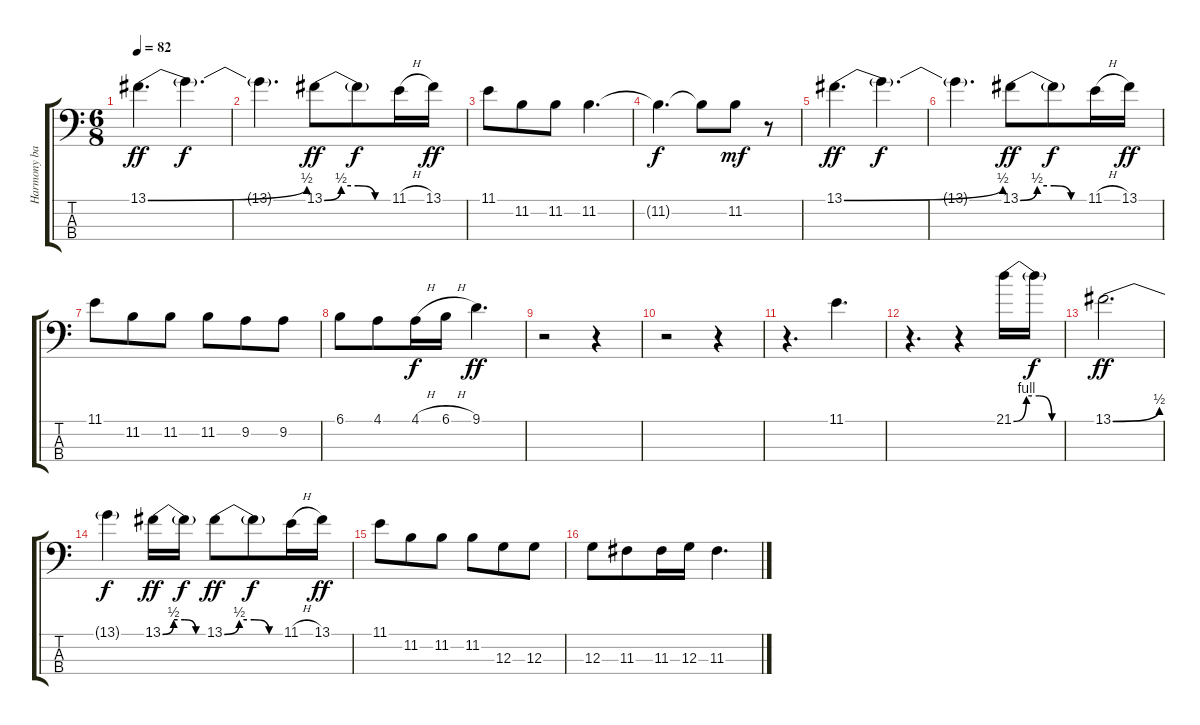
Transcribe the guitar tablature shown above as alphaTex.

\track ("Harmony bass 2" "Harmony ba") {instrument distortionguitar}
\staff {score tabs}
\tuning (F2 C2 G1 D1) {hide}
\ts (6 8)
\tempo 82
\clef f4
\ks c
13.1{be (bend 0 0 60 2)}.4{d dy ff} 13.1{t}.4{d dy f} |
13.1{t}.4{d} 13.1{be (custom 0 0 15 2 30 2 45 0 60 0)}.8{dy ff} 13.1{t}.8{dy f} 11.1{h}.16 13.1.16{dy ff} |
11.1.8 11.2.8 11.2.8 11.2.4{d} |
11.2{t}.4{d dy f} 11.2{t}.8 11.2.8{dy mf} r.8 |
13.1{be (bend 0 0 60 2)}.4{d dy ff} 13.1{t}.4{d dy f} |
13.1{t}.4{d} 13.1{be (custom 0 0 15 2 30 2 45 0 60 0)}.8{dy ff} 13.1{t}.8{dy f} 11.1{h}.16 13.1.16{dy ff} |
11.1.8 11.2.8 11.2.8 11.2.8 9.2.8 9.2.8 |
6.1.8 4.1.8 4.1{h}.16{dy f} 6.1{h}.16 9.1.4{d dy ff} |
r.2 r.4 |
r.2 r.4 |
r.4{d} 11.1.4{d} |
r.4{d} r.4 21.1{be (custom 0 0 15 4 30 4 45 0 60 0)}.16 21.1{t}.16{dy f} |
13.1{be (bend 0 0 60 2)}.2{d dy ff} |
13.1{t}.4{dy f} 13.1{be (custom 0 0 15 2 30 2 45 0 60 0)}.16{dy ff} 13.1{t}.16{dy f} 13.1{be (custom 0 0 15 2 30 2 45 0 60 0)}.8{dy ff} 13.1{t}.8{dy f} 11.1{h}.16 13.1.16{dy ff} |
11.1.8 11.2.8 11.2.8 11.2.8 12.3.8 12.3.8 |
12.3.8 11.3.8 11.3.16 12.3.16 11.3.4{d}
